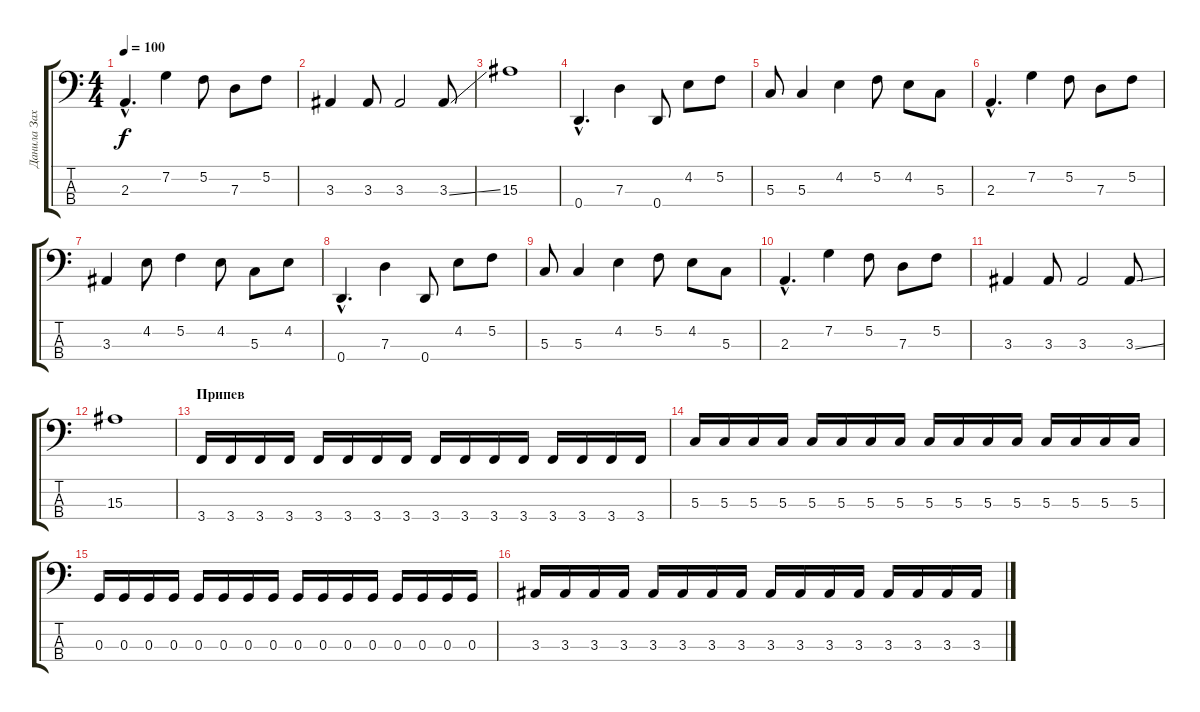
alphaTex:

\track ("Данила Захаренков" "Данила Зах") {instrument electricbassfinger}
\staff {score tabs}
\tuning (F2 C2 G1 D1) {hide}
\ts (4 4)
\tempo 100
\clef f4
\ks c
2.3{hac}.4{d dy f} 7.2.4 5.2.8 7.3.8 5.2.8 |
3.3.4 3.3.8 3.3.2 3.3{ss}.8 |
15.3.1 |
0.4{hac}.4{d} 7.3.4 0.4.8 4.2.8 5.2.8 |
5.3.8 5.3.4 4.2.4 5.2.8 4.2.8 5.3.8 |
2.3{hac}.4{d} 7.2.4 5.2.8 7.3.8 5.2.8 |
3.3.4 4.2.8 5.2.4 4.2.8 5.3.8 4.2.8 |
0.4{hac}.4{d} 7.3.4 0.4.8 4.2.8 5.2.8 |
5.3.8 5.3.4 4.2.4 5.2.8 4.2.8 5.3.8 |
2.3{hac}.4{d} 7.2.4 5.2.8 7.3.8 5.2.8 |
3.3.4 3.3.8 3.3.2 3.3{ss}.8 |
15.3.1 |
\section ("" "Припев")
3.4.16 3.4.16 3.4.16 3.4.16 3.4.16 3.4.16 3.4.16 3.4.16 3.4.16 3.4.16 3.4.16 3.4.16 3.4.16 3.4.16 3.4.16 3.4.16 |
5.3.16 5.3.16 5.3.16 5.3.16 5.3.16 5.3.16 5.3.16 5.3.16 5.3.16 5.3.16 5.3.16 5.3.16 5.3.16 5.3.16 5.3.16 5.3.16 |
0.3.16 0.3.16 0.3.16 0.3.16 0.3.16 0.3.16 0.3.16 0.3.16 0.3.16 0.3.16 0.3.16 0.3.16 0.3.16 0.3.16 0.3.16 0.3.16 |
3.3.16 3.3.16 3.3.16 3.3.16 3.3.16 3.3.16 3.3.16 3.3.16 3.3.16 3.3.16 3.3.16 3.3.16 3.3.16 3.3.16 3.3.16 3.3.16
